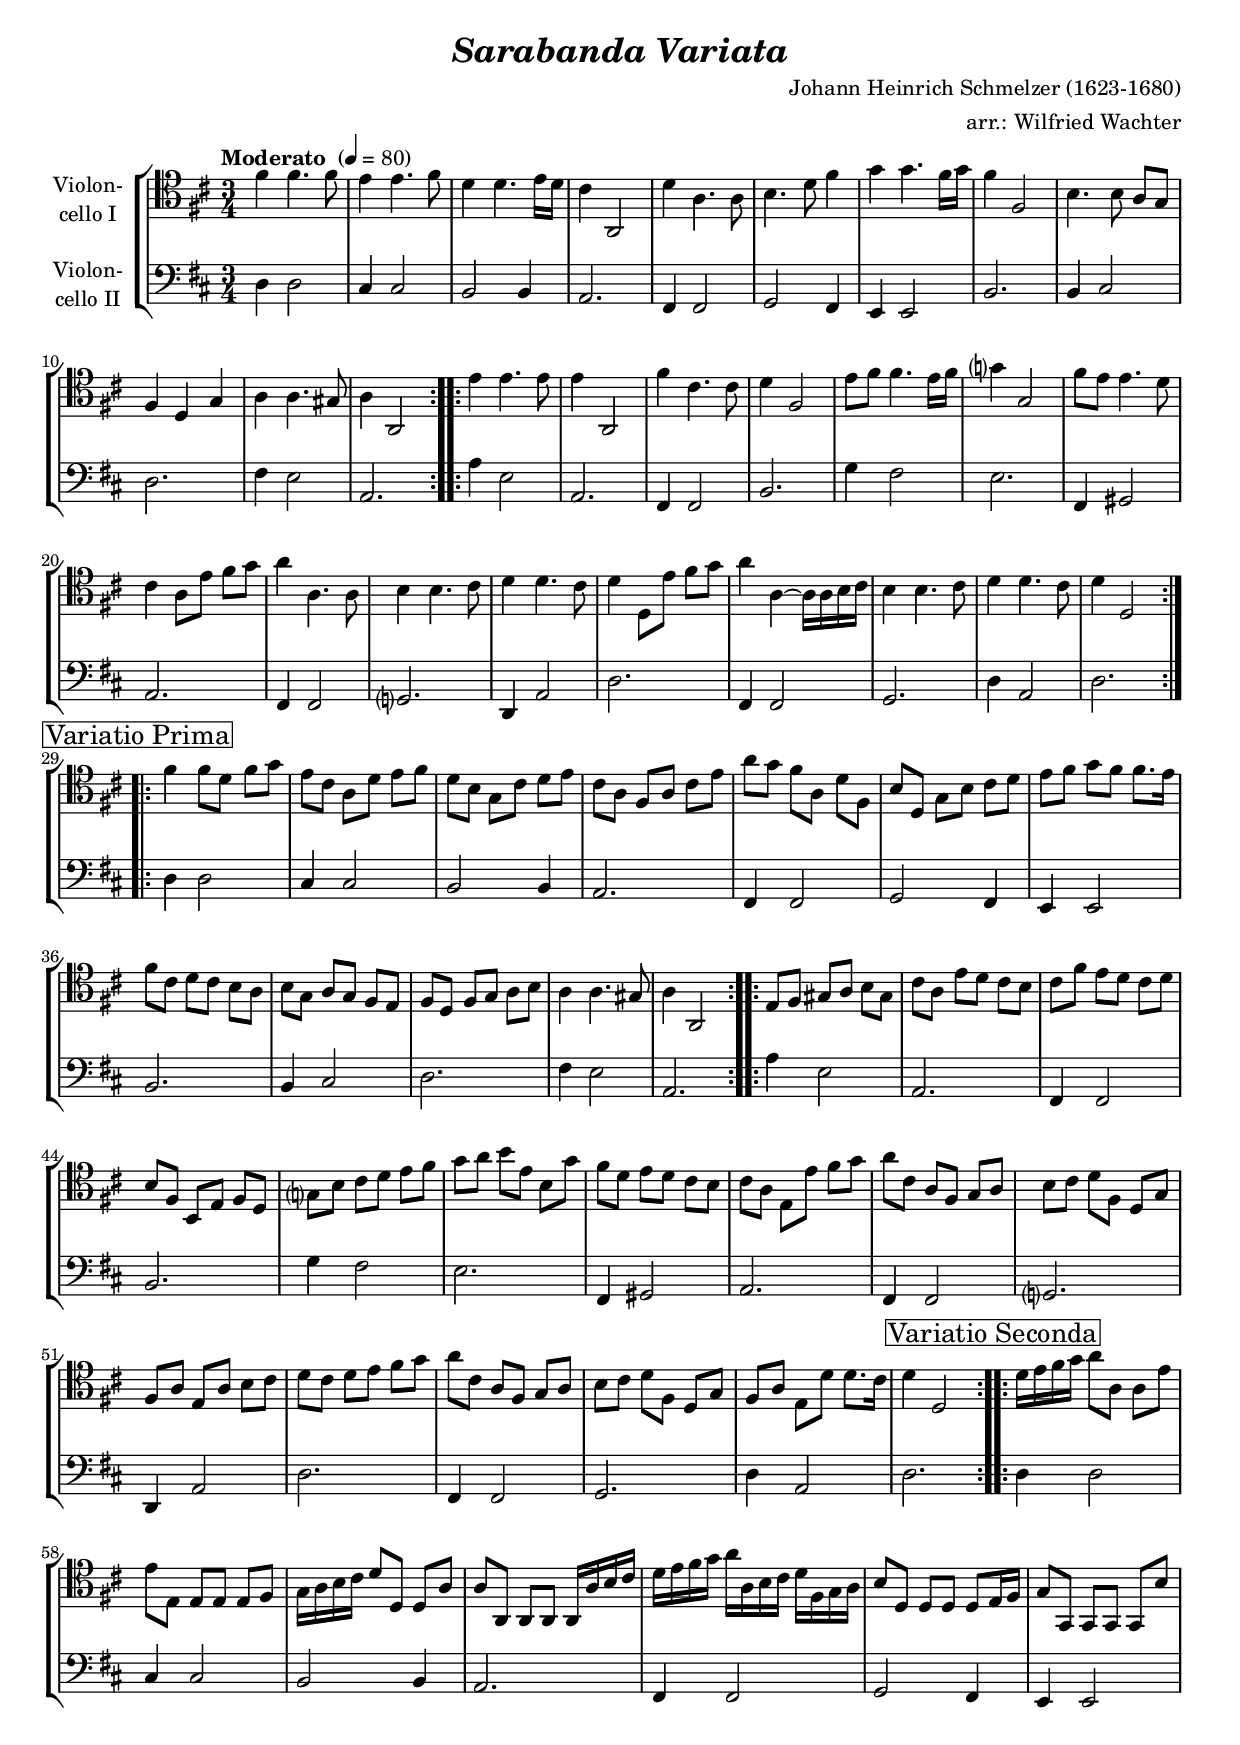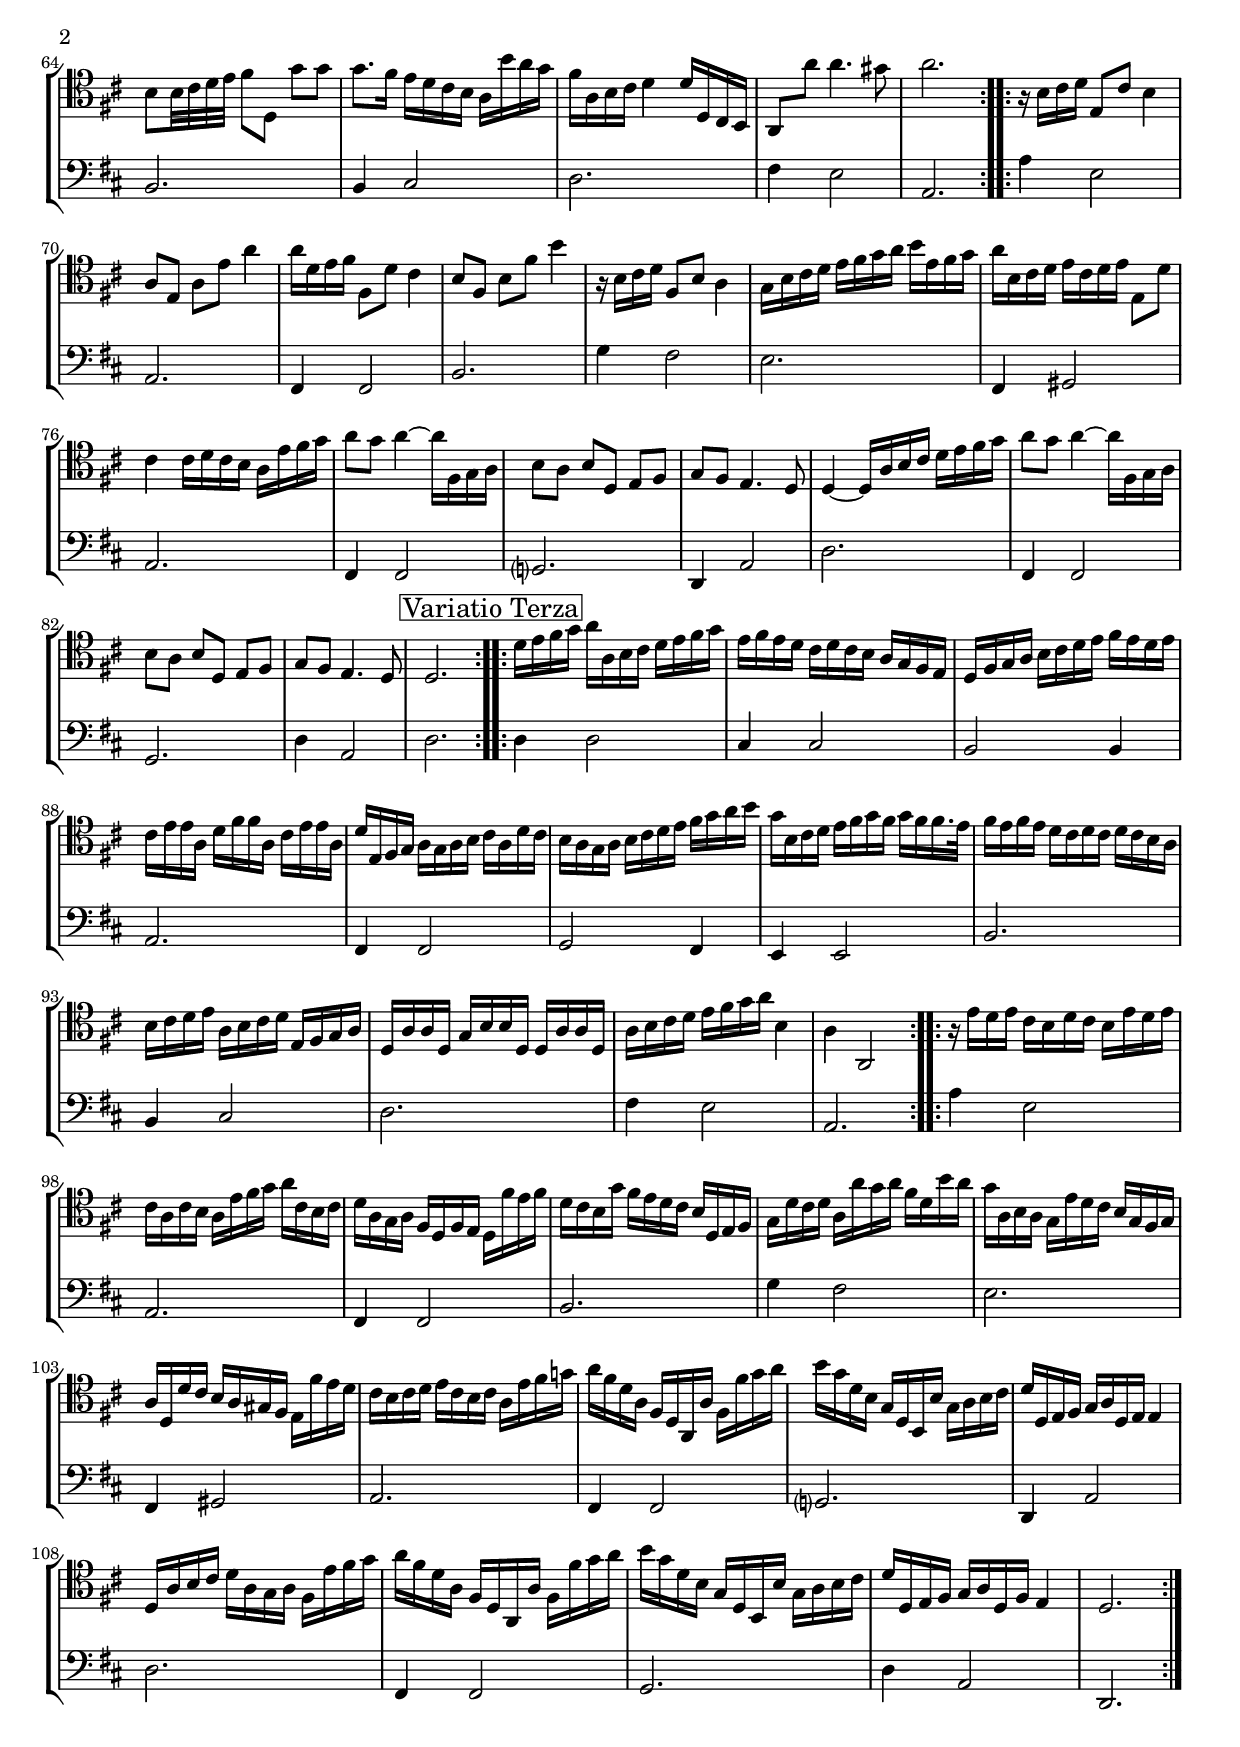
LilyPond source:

\version "2.18.2"
\include "deutsch.ly"
  
#(set-global-staff-size 18.5)

\header {
  title       = \markup \bold \italic "Sarabanda Variata"
  composer    = "Johann Heinrich Schmelzer (1623-1680)"
  arranger    = "arr.: Wilfried Wachter"
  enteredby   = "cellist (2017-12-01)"
  piece       = ""
}

voiceconsts = {
  \key d \major
  \clef "bass"
  \time 3/4
% \numericTimeSignature
  \compressFullBarRests
  % Set default beaming for all staves
  \set Timing.beamExceptions = #'()
  \set Timing.baseMoment     = #(ly:make-moment 1 4)
  \set Timing.beatStructure  = #'(1 1 1)
  \tempo "Moderato " 4=80
}

mifl = "flute"
mivc = "cello"

boxa = { \mark \markup \box "Variatio Prima" }
boxb = { \mark \markup \box "Variatio Seconda" }
boxc = { \mark \markup \box "Variatio Terza" }

va = \relative c' {
  \voiceconsts
  \clef "tenor"
  
  \repeat volta 2 {
    fis4 fis4. fis8
    e4 e4. fis8
    d4 d4. e16 d
    cis4 a,2
    d'4 a4. a8
    h4. d8 fis4
    g g4. fis16 g
    fis4 fis,2
    h4. h8 a g

    fis4 d g
    a a4. gis8
    a4 a,2
  }

  \repeat volta 2 {
    e''4 e4. e8
    e4 a,,2
    fis''4 cis4. cis8
    d4 fis,2
    e'8 fis fis4. e16 fis
    g?4 g,2
    fis'8 e e4. d8

    cis4 a8 e' fis g
    a4 a,4. a8
    h4 h4. cis8
    d4 d4. cis8
    d4 d,8 e' fis g
    a4 a,~ a16 a h cis
    h4 h4. cis8
    d4 d4. cis8

    d4 d,2
  } \boxa

  \repeat volta 2 {
    fis'4 fis8 d fis g
    e cis a d e fis
    d h g cis d e
    cis a fis a cis e
    a g fis a, d fis,
    h d, g h cis d

    e fis g fis fis8. e16
    fis8 cis d cis h a
    h g a g fis e
    fis d fis g a h
    a4 a4. gis8
    a4 a,2
  }

  \repeat volta 2 {
    e'8 fis gis a h gis

    cis a e' d cis h
    cis fis e d cis d
    h fis h, e fis d
    g? h cis d e fis
    g a h e, h g'
    fis d e d cis h

    cis a e e' fis g
    a cis, a fis g a
    h cis d fis, d g
    fis a e a h cis
    d cis d e fis g
    a cis, a fis g a

    h cis d fis, d g
    fis a e d' d8. cis16
    d4 d,2
  } \boxb

  \repeat volta 2 {
    d'16 e fis g a8 a, a e'
    e e, e e e fis
    g16 a h cis d8 d, d a'

    a a, a a a16 a' h cis
    d e fis g a a, h cis d fis, g a
    h8 d, d d d e16 fis
    g8 g, g g g h'

    h h32 cis d e fis8 d, g' g
    g8. fis16 e d cis h a h' a g
    fis a, h cis d4 d16 d, cis h
    a8 a'' a4. gis8
    a2.
  }

  \repeat volta 2 {
    r16 h, cis d e,8 cis' h4
    a8 e a e' a4
    a16 d, e fis fis,8 d' cis4
    h8 fis h fis' h4
    r16 h, cis d fis,8 h a4

    g16 h cis d e fis g a h e, fis g
    a h, cis d e cis d e e,8 d'
    cis4 cis16 d cis h a e' fis g
    a8 g a4~ a16 fis, g a

    h8 a h d, e fis
    g fis e4. d8
    d4~ d16 a' h cis d e fis g
    a8 g a4~ a16 fis, g a
    h8 a h d, e fis
    g fis e4. d8
    d2.
  } \boxc

  \repeat volta 2 {
    d'16 e fis g a a, h cis d e fis g
    e fis e d cis d cis h a g fis e
    d fis g a h cis d e fis e d e

    cis e e a, d fis fis a, cis e e a,
    d e, fis g a g a h cis a d cis
    h a g a h cis d e fis g a h

    g h, cis d e fis g fis g fis fis16. e32
    fis16 e fis e d cis d cis d cis h a
    h cis d e a, h cis d e, fis g a

    d, a' a d, g h h d, d a' a d,
    a' h cis d e fis g a h,4
    a a,2
  }

  \repeat volta 2 {
    r16 e'' d e cis h d cis h e d e
    cis a cis h a e' fis g a cis, h cis
    d a g a fis d fis e d fis' e fis
    d cis h g' fis e d cis h d, e fis

    g d' cis d a a' g a fis d h' a
    g a, h a g e' d cis h g fis g
    a d, d' cis h a gis fis e fis' e d

    cis h cis d e cis h cis a e' fis g!
    a fis d a fis d a a' fis fis' g a
    h g d h g d h h' g a h cis
    d d, e fis g a d, e e4

    d16 a' h cis d a g a fis e' fis g
    a fis d a fis d a a' fis fis' g a
    h g d h g d h h' g a h cis
    d d, e fis g a d, fis e4
    d2.
  }
}

vb = \relative c {
  \voiceconsts

  \repeat volta 2 {
    d4 d2
    cis4 cis2
    h h4
    a2.
    fis4 fis2
    g fis4
    e e2
    h'2.
    h4 cis2
    d2.
    fis4 e2
    a,2.
  }

  \repeat volta 2 {
    a'4 e2
    a,2.
    fis4 fis2
    h2.
    g'4 fis2
    e2.
    fis,4 gis2
    a2.
    fis4 fis2
    g?2.
    d4 a'2
    d2.
    fis,4 fis2
    g2.
    d'4 a2
    d2.
  } \boxa

  \repeat volta 2 {
    d4 d2
    cis4 cis2
    h h4
    a2.
    fis4 fis2
    g fis4
    e e2
    h'2.
    h4 cis2
    d2.
    fis4 e2
    a,2.
  }

  \repeat volta 2 {
    a'4 e2
    a,2.
    fis4 fis2
    h2.
    g'4 fis2
    e2.
    fis,4 gis2
    a2.
    fis4 fis2
    g?2.
    d4 a'2
    d2.
    fis,4 fis2
    g2.
    d'4 a2
    d2.
  } \boxb

  \repeat volta 2 {
    d4 d2
    cis4 cis2
    h h4
    a2.
    fis4 fis2
    g fis4
    e e2
    h'2.
    h4 cis2
    d2.
    fis4 e2
    a,2.
  }

  \repeat volta 2 {
    a'4 e2
    a,2.
    fis4 fis2
    h2.
    g'4 fis2
    e2.
    fis,4 gis2
    a2.
    fis4 fis2
    g?2.
    d4 a'2
    d2.
    fis,4 fis2
    g2.
    d'4 a2
    d2.
  } \boxc

  \repeat volta 2 {
    d4 d2
    cis4 cis2
    h h4
    a2.
    fis4 fis2
    g fis4
    e e2
    h'2.
    h4 cis2
    d2.
    fis4 e2
    a,2.
  }

  \repeat volta 2 {
    a'4 e2
    a,2.
    fis4 fis2
    h2.
    g'4 fis2
    e2.
    fis,4 gis2
    a2.
    fis4 fis2
    g?2.
    d4 a'2
    d2.
    fis,4 fis2
    g2.
    d'4 a2
    d,2.
  }
}


music = \new StaffGroup <<
      \new Staff {
	\set Staff.midiInstrument = \mivc
	\set Staff.instrumentName = \markup \center-column { "Violon-" "cello I" }
	\transpose d d { \va }
      }

      \new Staff {
	\set Staff.midiInstrument = \mivc
	\set Staff.instrumentName = \markup \center-column { "Violon-" "cello II" }
	\transpose d d { \vb }
      }
>>

\book {
  \score {
    \music
    \layout {}
  }

  \score {
    \unfoldRepeats \music

    \midi {
      \context {
        \Score
      }
    }
  }
}
